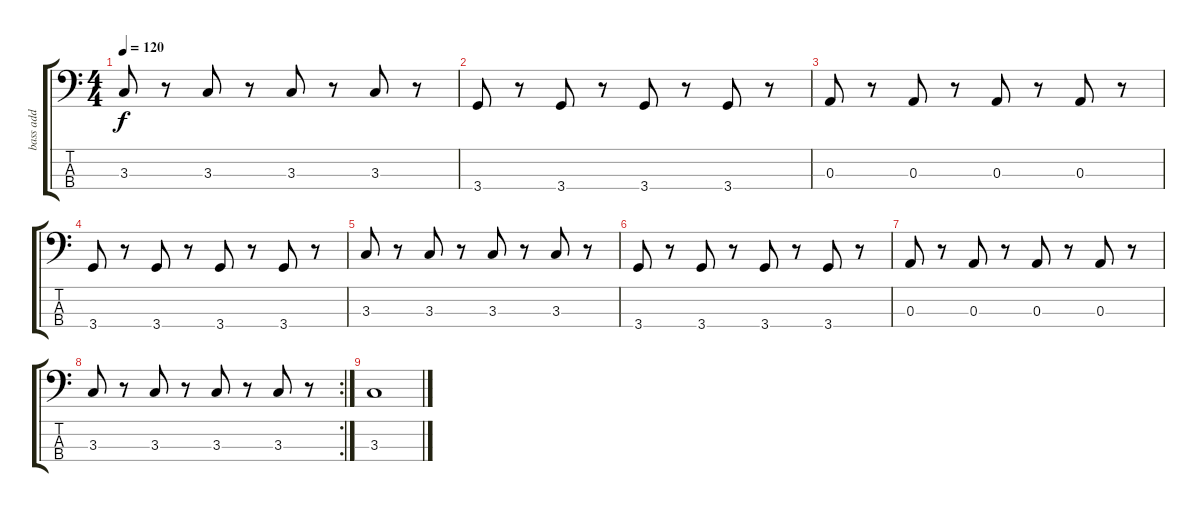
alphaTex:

\track ("bass add" "bass add") {instrument electricguitarmuted}
\staff {score tabs}
\tuning (G2 D2 A1 E1) {hide}
\ts (4 4)
\tempo 120
\clef f4
\ks c
3.3.8{dy f} r.8 3.3.8 r.8 3.3.8 r.8 3.3.8 r.8 |
3.4.8 r.8 3.4.8 r.8 3.4.8 r.8 3.4.8 r.8 |
0.3.8 r.8 0.3.8 r.8 0.3.8 r.8 0.3.8 r.8 |
3.4.8 r.8 3.4.8 r.8 3.4.8 r.8 3.4.8 r.8 |
3.3.8 r.8 3.3.8 r.8 3.3.8 r.8 3.3.8 r.8 |
3.4.8 r.8 3.4.8 r.8 3.4.8 r.8 3.4.8 r.8 |
0.3.8 r.8 0.3.8 r.8 0.3.8 r.8 0.3.8 r.8 |
\rc 2
3.3.8 r.8 3.3.8 r.8 3.3.8 r.8 3.3.8 r.8 |
3.3.1
